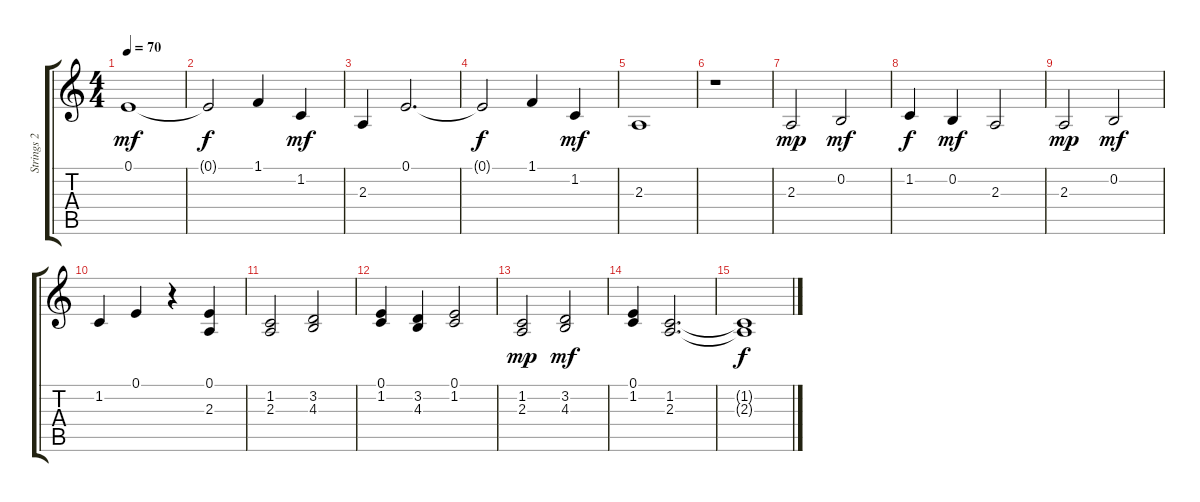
\track ("Strings 2" "Strings 2") {instrument synthstrings1}
\staff {score tabs}
\tuning (E4 B3 G3 D3 A2 E2) {hide}
\ts (4 4)
\tempo 70
\clef g2
\ks c
0.1.1{dy mf} |
0.1{t}.2{dy f} 1.1.4 1.2.4{dy mf} |
2.3.4 0.1.2{d} |
0.1{t}.2{dy f} 1.1.4 1.2.4{dy mf} |
2.3.1 |
r.1 |
2.3.2{dy mp} 0.2.2{dy mf} |
1.2.4{dy f} 0.2.4{dy mf} 2.3.2 |
2.3.2{dy mp} 0.2.2{dy mf} |
1.2.4 0.1.4 r.4 (0.1 2.3).4 |
(1.2 2.3).2 (3.2 4.3).2 |
(0.1 1.2).4 (3.2 4.3).4 (0.1 1.2).2 |
(1.2 2.3).2{dy mp} (3.2 4.3).2{dy mf} |
(0.1 1.2).4 (1.2 2.3).2{d} |
(1.2{t} 2.3{t}).1{dy f}
